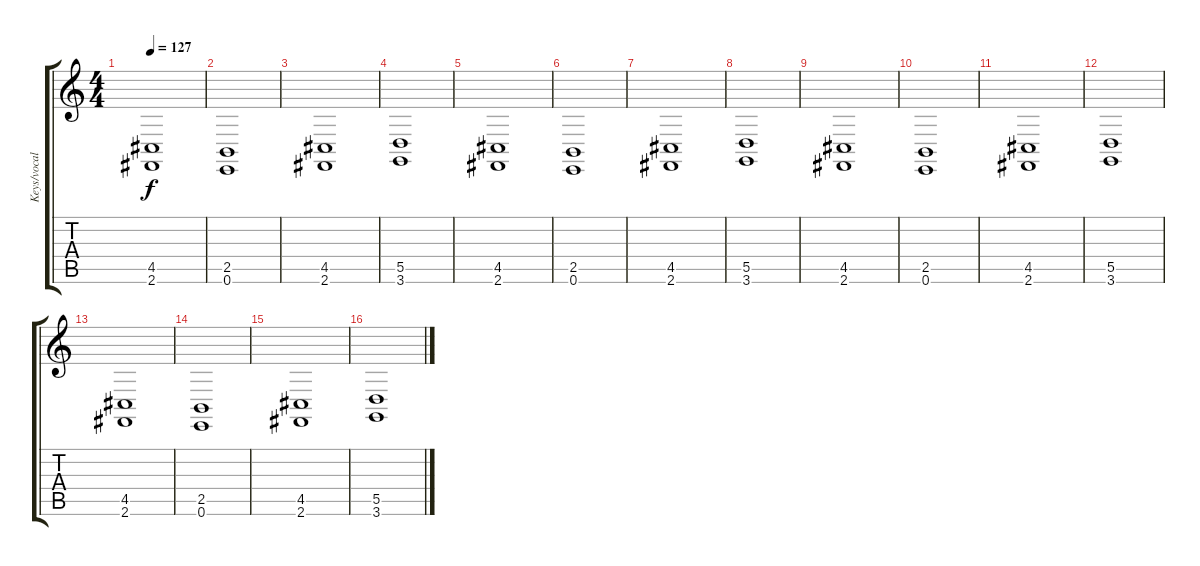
\track ("Keys/vocals" "Keys/vocal") {instrument lead2sawtooth}
\staff {score tabs}
\tuning (E4 B3 G3 D3 A2 E2) {hide}
\ts (4 4)
\tempo 127
\clef g2
\ks c
(4.5 2.6).1{dy f} |
(2.5 0.6).1 |
(4.5 2.6).1 |
(5.5 3.6).1{instrument whistle} |
(4.5 2.6).1 |
(2.5 0.6).1 |
(4.5 2.6).1 |
(5.5 3.6).1{instrument whistle} |
(4.5 2.6).1 |
(2.5 0.6).1 |
(4.5 2.6).1 |
(5.5 3.6).1{instrument whistle} |
(4.5 2.6).1 |
(2.5 0.6).1 |
(4.5 2.6).1 |
(5.5 3.6).1{instrument whistle}
